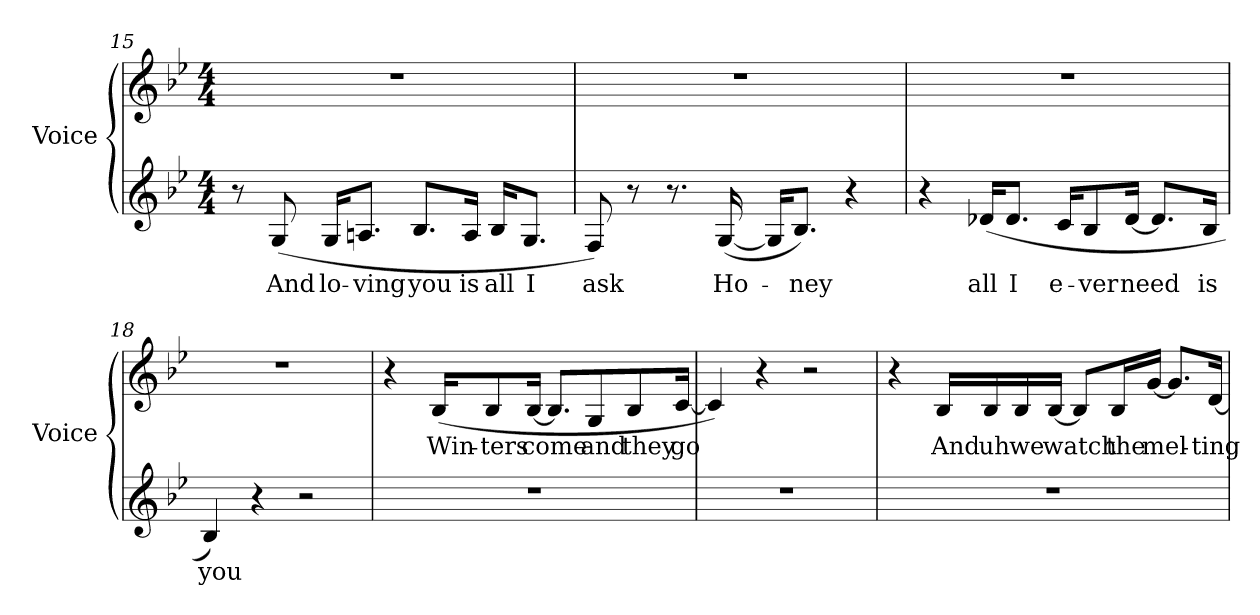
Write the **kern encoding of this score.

**kern	**text	**kern	**text
*part2	*part2	*part1	*part1
*staff2	*staff2	*staff1	*staff1
*I"Voice	*	*I"Voice	*
*I'Voice	*	*I'Voice	*
*clefG2	*	*clefG2	*
*k[b-e-]	*	*k[b-e-]	*
*B-:	*	*B-:	*
*M4/4	*	*M4/4	*
=15	=15	=15	=15
8r	.	1r	.
!	!LO:LY:b:color=#000000	!	!
(8Gi/	And	.	.
!	!LO:LY:b:color=#000000	!	!
16Gi/KL	lo-	.	.
!	!LO:LY:b:color=#000000	!	!
8.Ani/J	-ving	.	.
!	!LO:LY:b:color=#000000	!	!
8.B-i/L	you	.	.
!	!LO:LY:b:color=#000000	!	!
16Ai/Jk	is	.	.
!	!LO:LY:b:color=#000000	!	!
16B-i/KL	all	.	.
!	!LO:LY:b:color=#000000	!	!
8.Gi/J	I	.	.
!!LO:PB:g=z
=16	=16	=16	=16
!	!LO:LY:b:color=#000000	!	!
8Fi/)	ask	1r	.
8r	.	.	.
8.r	.	.	.
!	!LO:LY:b:color=#000000	!	!
([16Gi/	Ho-	.	.
16Gi/KL]	.	.	.
!	!LO:LY:b:color=#000000	!	!
8.B-i/J)	-ney	.	.
4r	.	.	.
=17	=17	=17	=17
4r	.	1r	.
!	!LO:LY:b:color=#000000	!	!
(16d-Xi/KL	all	.	.
!	!LO:LY:b:color=#000000	!	!
8.d-i/J	I	.	.
!	!LO:LY:b:color=#000000	!	!
16ci/KL	e-	.	.
!	!LO:LY:b:color=#000000	!	!
8B-i/	-ver	.	.
!	!LO:LY:b:color=#000000	!	!
[16d-i/Jk	need	.	.
8.d-i/L]	.	.	.
!	!LO:LY:b:color=#000000	!	!
16B-i/Jk	is	.	.
=18	=18	=18	=18
!	!LO:LY:b:color=#000000	!	!
4B-i/)	you	1r	.
4r	.	.	.
2r	.	.	.
=19	=19	=19	=19
1r	.	4r	.
!	!	!	!LO:LY:b:color=#000000
.	.	(16B-i/KL	Win-
!	!	!	!LO:LY:b:color=#000000
.	.	8B-i/	-ters
!	!	!	!LO:LY:b:color=#000000
.	.	[16B-i/Jk	come
.	.	8.B-i/L]	.
!	!	!	!LO:LY:b:color=#000000
.	.	8Gi/	and
!	!	!	!LO:LY:b:color=#000000
.	.	8B-i/	they
!	!	!	!LO:LY:b:color=#000000
.	.	[16ci/Jk	go
!!LO:LB:g=z
=20	=20	=20	=20
1r	.	4ci/])	.
.	.	4r	.
.	.	2r	.
=21	=21	=21	=21
1r	.	4r	.
!	!	!	!LO:LY:b:color=#000000
.	.	16B-i/LL	And
!	!	!	!LO:LY:b:color=#000000
.	.	16B-i/	uh
!	!	!	!LO:LY:b:color=#000000
.	.	16B-i/	we
!	!	!	!LO:LY:b:color=#000000
.	.	[16B-i/JJ	watch
.	.	8B-i/L]	.
!	!	!	!LO:LY:b:color=#000000
.	.	16B-i/L	the
!	!	!	!LO:LY:b:color=#000000
.	.	[16gi/JJ	mel-
.	.	8.gi/L]	.
!	!	!	!LO:LY:b:color=#000000
.	.	[16di/Jk	-ting
=	=	=	=
*-	*-	*-	*-
